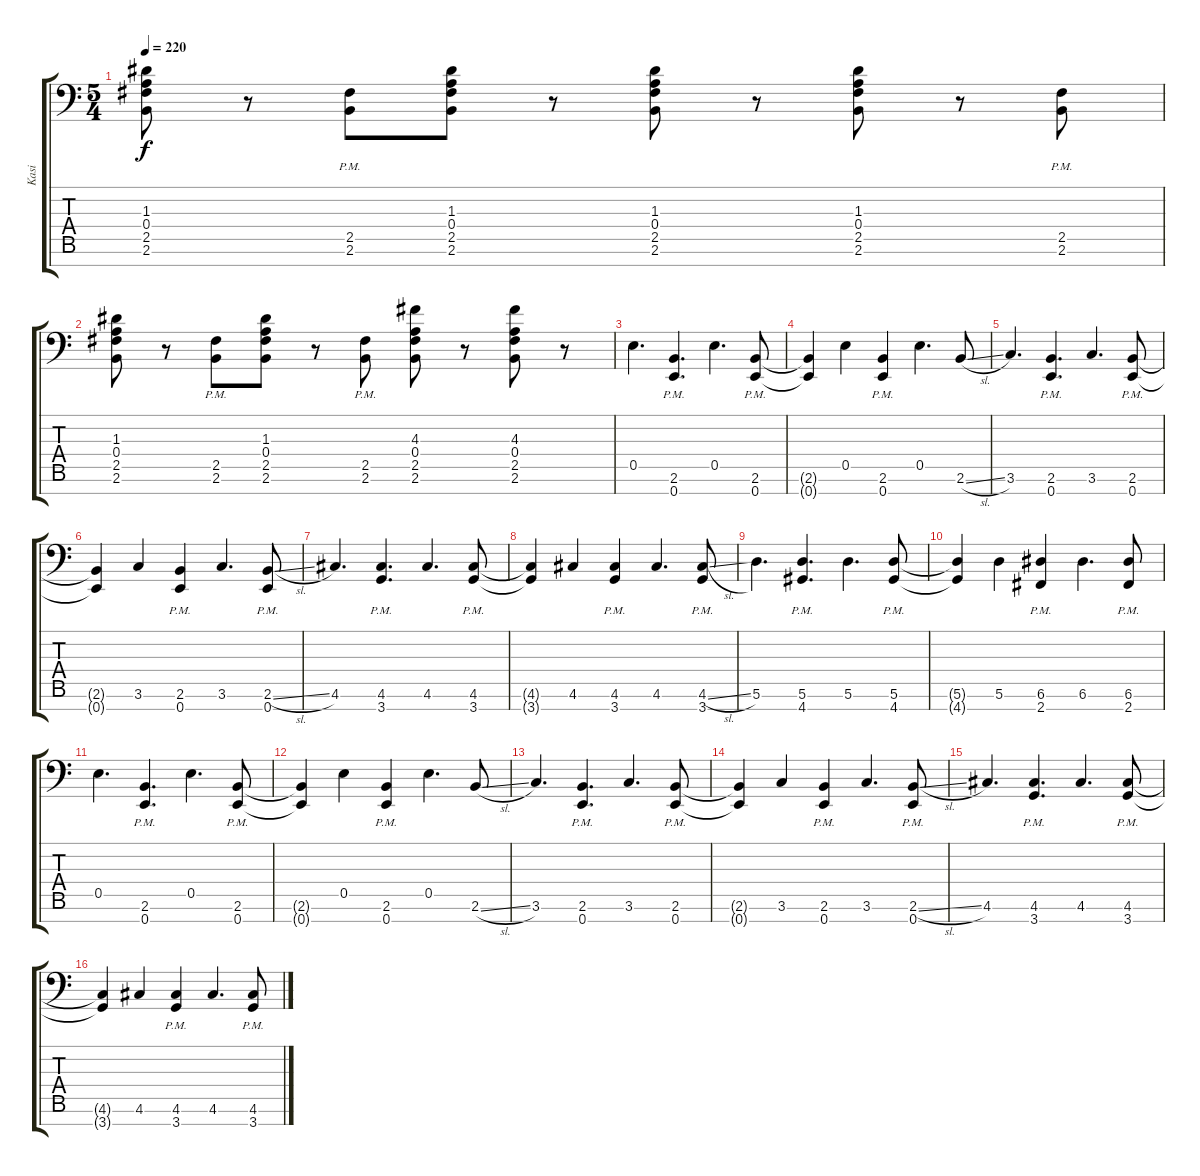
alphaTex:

\track ("Kasi" "Kasi") {instrument overdrivenguitar}
\staff {score tabs}
\tuning (B3 G3 D3 A2 E2 A1 E1) {hide}
\ts (5 4)
\tempo 220
\clef f4
\ks c
(1.3 0.4 2.5 2.6).8{dy f} r.8 (2.5{pm} 2.6{pm}).8 (1.3 0.4 2.5 2.6).8 r.8 (1.3 0.4 2.5 2.6).8 r.8 (1.3 0.4 2.5 2.6).8 r.8 (2.5{pm} 2.6{pm}).8 |
(1.3 0.4 2.5 2.6).8 r.8 (2.5{pm} 2.6{pm}).8 (1.3 0.4 2.5 2.6).8 r.8 (2.5{pm} 2.6{pm}).8 (4.3 0.4 2.5 2.6).8 r.8 (4.3 0.4 2.5 2.6).8 r.8 |
0.5.4{d} (2.6{pm} 0.7{pm}).4{d} 0.5.4{d} (2.6{pm} 0.7{pm}).8 |
(2.6{t} 0.7{t}).4 0.5.4 (2.6{pm} 0.7{pm}).4 0.5.4{d} 2.6{sl}.8 |
3.6.4{d} (2.6{pm} 0.7{pm}).4{d} 3.6.4{d} (2.6{pm} 0.7{pm}).8 |
(2.6{t} 0.7{t}).4 3.6.4 (2.6{pm} 0.7{pm}).4 3.6.4{d} (2.6{sl pm} 0.7{pm}).8 |
4.6.4{d} (4.6{pm} 3.7{pm}).4{d} 4.6.4{d} (4.6{pm} 3.7{pm}).8 |
(4.6{t} 3.7{t}).4 4.6.4 (4.6{pm} 3.7{pm}).4 4.6.4{d} (4.6{sl pm} 3.7{pm}).8 |
5.6.4{d} (5.6{pm} 4.7{pm}).4{d} 5.6.4{d} (5.6{pm} 4.7{pm}).8 |
(5.6{t} 4.7{t}).4 5.6.4 (6.6{pm} 2.7{pm}).4 6.6.4{d} (6.6{pm} 2.7{pm}).8 |
0.5.4{d} (2.6{pm} 0.7{pm}).4{d} 0.5.4{d} (2.6{pm} 0.7{pm}).8 |
(2.6{t} 0.7{t}).4 0.5.4 (2.6{pm} 0.7{pm}).4 0.5.4{d} 2.6{sl}.8 |
3.6.4{d} (2.6{pm} 0.7{pm}).4{d} 3.6.4{d} (2.6{pm} 0.7{pm}).8 |
(2.6{t} 0.7{t}).4 3.6.4 (2.6{pm} 0.7{pm}).4 3.6.4{d} (2.6{sl pm} 0.7{pm}).8 |
4.6.4{d} (4.6{pm} 3.7{pm}).4{d} 4.6.4{d} (4.6{pm} 3.7{pm}).8 |
(4.6{t} 3.7{t}).4 4.6.4 (4.6{pm} 3.7{pm}).4 4.6.4{d} (4.6{sl pm} 3.7{pm}).8
